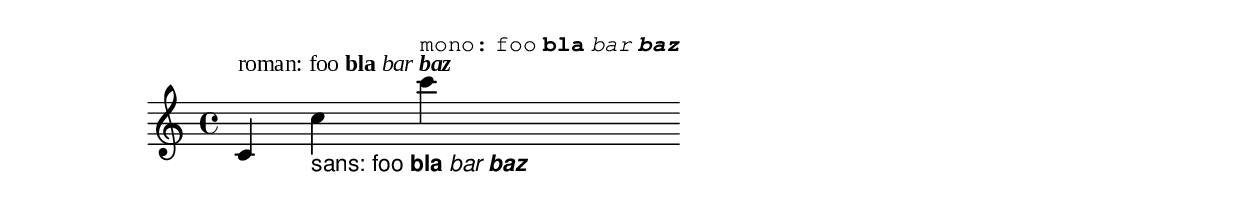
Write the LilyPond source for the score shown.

\header {

  texidoc = "The default font families for text can be
  overridden with @code{make-pango-font-tree}"

}

\version "2.5.27"

\paper  {
  % change for other default global staff size. 
  myStaffSize = #20
  
  #(define fonts
    (make-pango-font-tree "Times New Roman" "Helvetica" "Courier" (/ myStaffSize 20)))
}

\relative {

  c'^\markup { roman: foo \bold bla \italic bar \italic \bold baz }
  c'_\markup {
    \override #'(font-family . sans)
    {
      sans: foo \bold bla \italic bar \italic \bold baz
    }
  }
  c'^\markup {
    \override #'(font-family . typewriter)
    {
      mono: foo \bold bla \italic bar \italic \bold baz
    }
  }
}  
